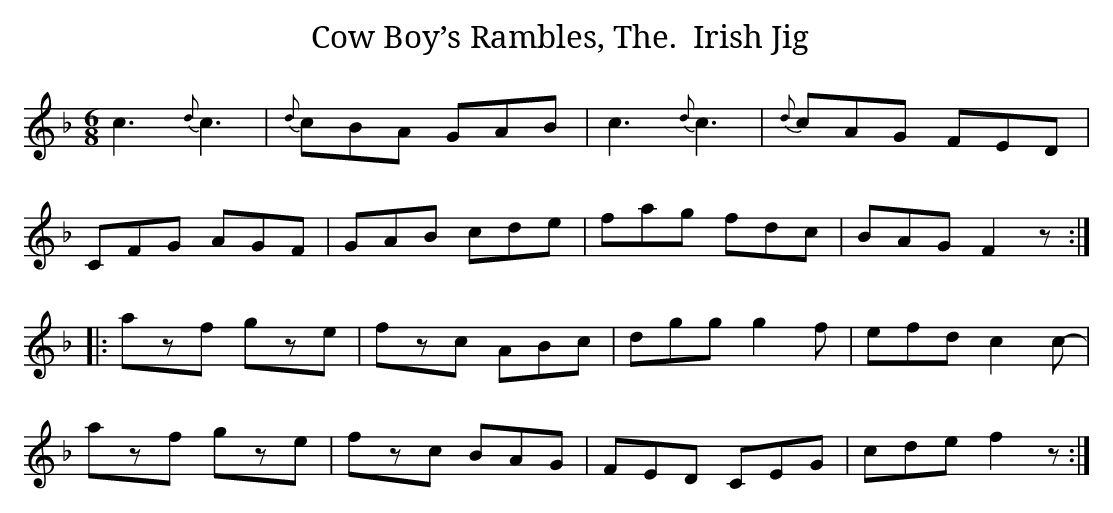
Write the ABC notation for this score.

X:1
T:Cow Boy’s Rambles, The.  Irish Jig
M:6/8
L:1/8
K:F
c3 {d}c3|{d}cBA GAB|c3 {d}c3|{d}cAG FED|
CFG AGF|GAB cde|fag fdc|BAG F2z:|
|:azf- gze-|fzc ABc|dgg g2f|efd c2c-|
azf- gze-|fzc BAG|FED CEG|cde f2z:|]
